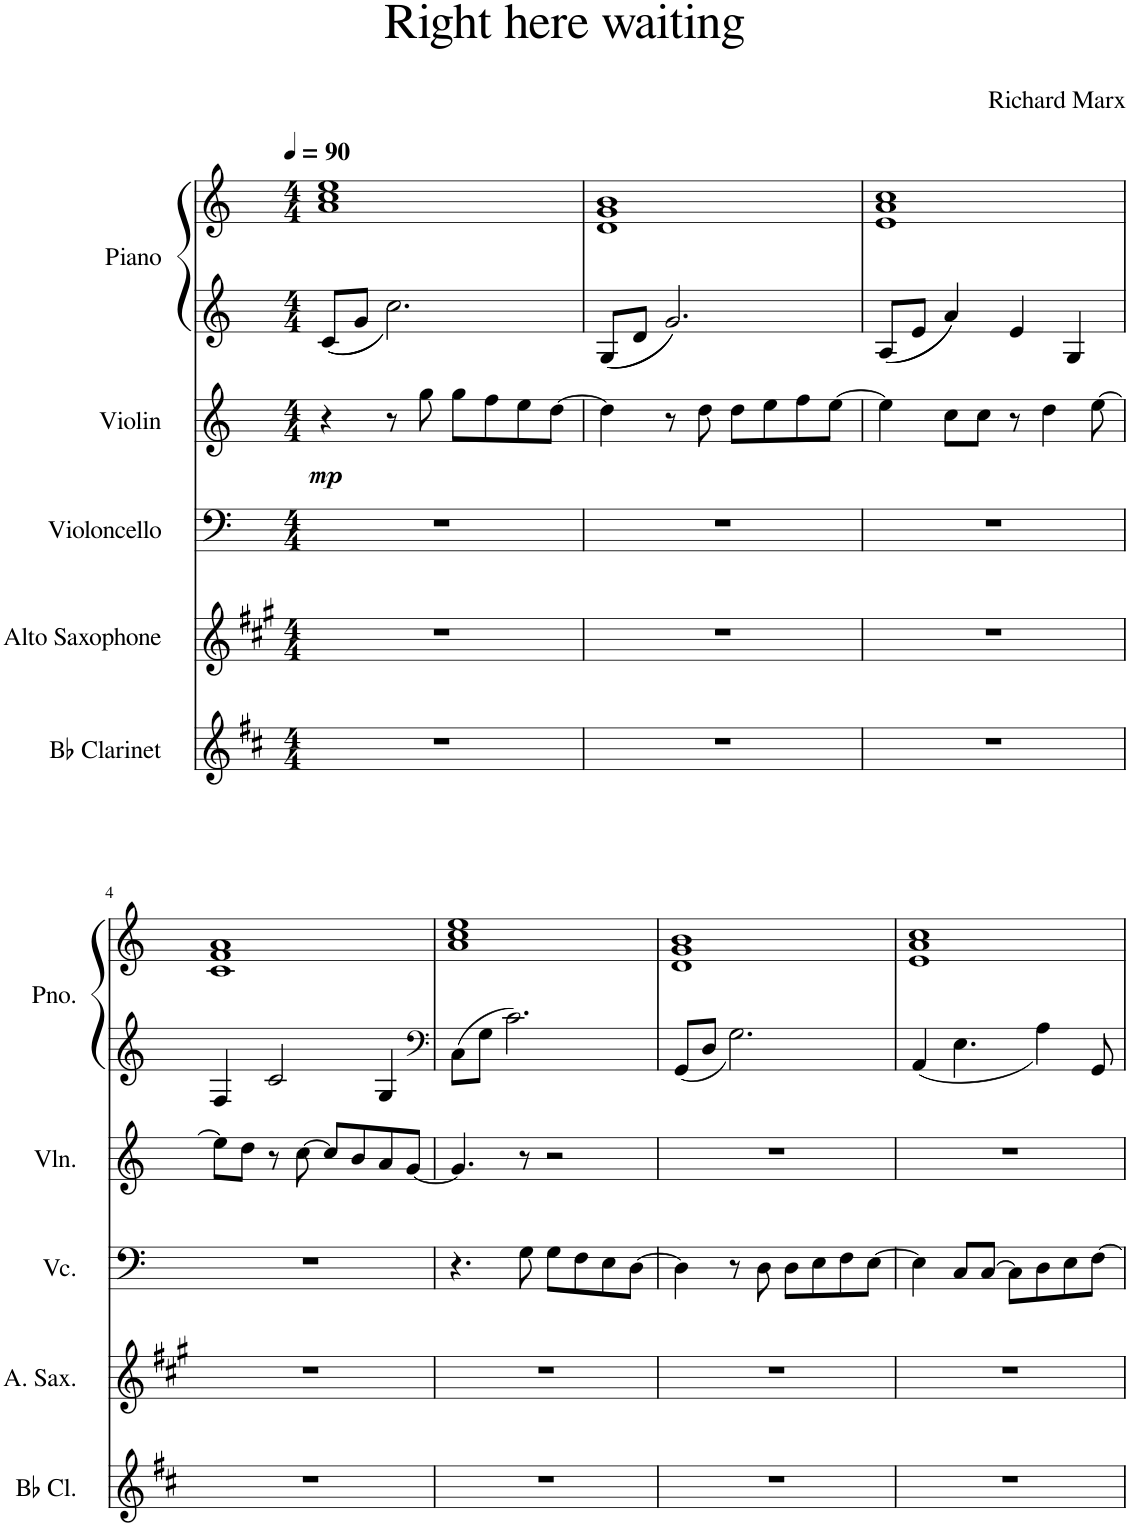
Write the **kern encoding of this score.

**kern	**kern	**kern	**kern	**dynam	**kern	**kern
*part5	*part4	*part3	*part2	*part2	*part1	*part1
*staff6	*staff5	*staff4	*staff3	*staff3	*staff2	*staff1
*I"Bb Clarinet	*I"Alto Saxophone	*I"Violoncello	*I"Violin	*	*I"Piano	*
*I'Bb Cl.	*I'A. Sax.	*I'Vc.	*I'Vln.	*	*I'Pno.	*
*clefG2	*clefG2	*clefF4	*clefG2	*	*clefG2	*clefG2
*Trd1c2	*Trd5c9	*	*	*	*	*
*k[f#c#]	*k[f#c#g#]	*k[]	*k[]	*	*k[]	*k[]
*M4/4	*M4/4	*M4/4	*M4/4	*	*M4/4	*M4/4
*MM90	*MM90	*MM90	*MM90	*	*MM90	*MM90
=1	=1	=1	=1	=1	=1	=1
!	!	!	!	!LO:DY:b	!	!
1r	1r	1r	4r	mp	8c/L	1a 1cc 1ee
.	.	.	.	.	8g/J	.
.	.	.	8r	.	2.cc\	.
.	.	.	8gg\	.	.	.
.	.	.	8gg\L	.	.	.
.	.	.	8ff\	.	.	.
.	.	.	8ee\	.	.	.
.	.	.	[8dd\J	.	.	.
=2	=2	=2	=2	=2	=2	=2
1r	1r	1r	4dd\]	.	8G/L	1d 1g 1b
.	.	.	.	.	8d/J	.
.	.	.	8r	.	2.g/	.
.	.	.	8dd\	.	.	.
.	.	.	8dd\L	.	.	.
.	.	.	8ee\	.	.	.
.	.	.	8ff\	.	.	.
.	.	.	[8ee\J	.	.	.
=3	=3	=3	=3	=3	=3	=3
1r	1r	1r	4ee\]	.	8A/L	1e 1a 1cc
.	.	.	.	.	8e/J	.
.	.	.	8cc\L	.	4a/	.
.	.	.	8cc\J	.	.	.
.	.	.	8r	.	4e/	.
.	.	.	4dd\	.	.	.
.	.	.	.	.	4G/	.
.	.	.	[8ee\	.	.	.
!!LO:LB:g=z
=4	=4	=4	=4	=4	=4	=4
1r	1r	1r	8ee\L]	.	4F/	1c 1f 1a
.	.	.	8dd\J	.	.	.
.	.	.	8r	.	2c/	.
.	.	.	[8cc\	.	.	.
.	.	.	8cc/L]	.	.	.
.	.	.	8b/	.	.	.
.	.	.	8a/	.	4G/	.
.	.	.	[8g/J	.	.	.
=5	=5	=5	=5	=5	=5	=5
*	*	*	*	*	*clefF4	*
1r	1r	4.r	4.g/]	.	8C\L	1a 1cc 1ee
.	.	.	.	.	8G\J	.
.	.	.	.	.	2.c\	.
.	.	8G\	8r	.	.	.
.	.	8G\L	2r	.	.	.
.	.	8F\	.	.	.	.
.	.	8E\	.	.	.	.
.	.	[8D\J	.	.	.	.
=6	=6	=6	=6	=6	=6	=6
1r	1r	4D\]	1r	.	8GG/L	1d 1g 1b
.	.	.	.	.	8D/J	.
.	.	8r	.	.	2.G\	.
.	.	8D\	.	.	.	.
.	.	8D\L	.	.	.	.
.	.	8E\	.	.	.	.
.	.	8F\	.	.	.	.
.	.	[8E\J	.	.	.	.
=7	=7	=7	=7	=7	=7	=7
1r	1r	4E\]	1r	.	4AA/	1e 1a 1cc
.	.	8C/L	.	.	4.E\	.
.	.	[8C/J	.	.	.	.
.	.	8C\L]	.	.	.	.
.	.	8D\	.	.	4A\	.
.	.	8E\	.	.	.	.
.	.	[8F\J	.	.	8GG/	.
=	=	=	=	=	=	=
*-	*-	*-	*-	*-	*-	*-
